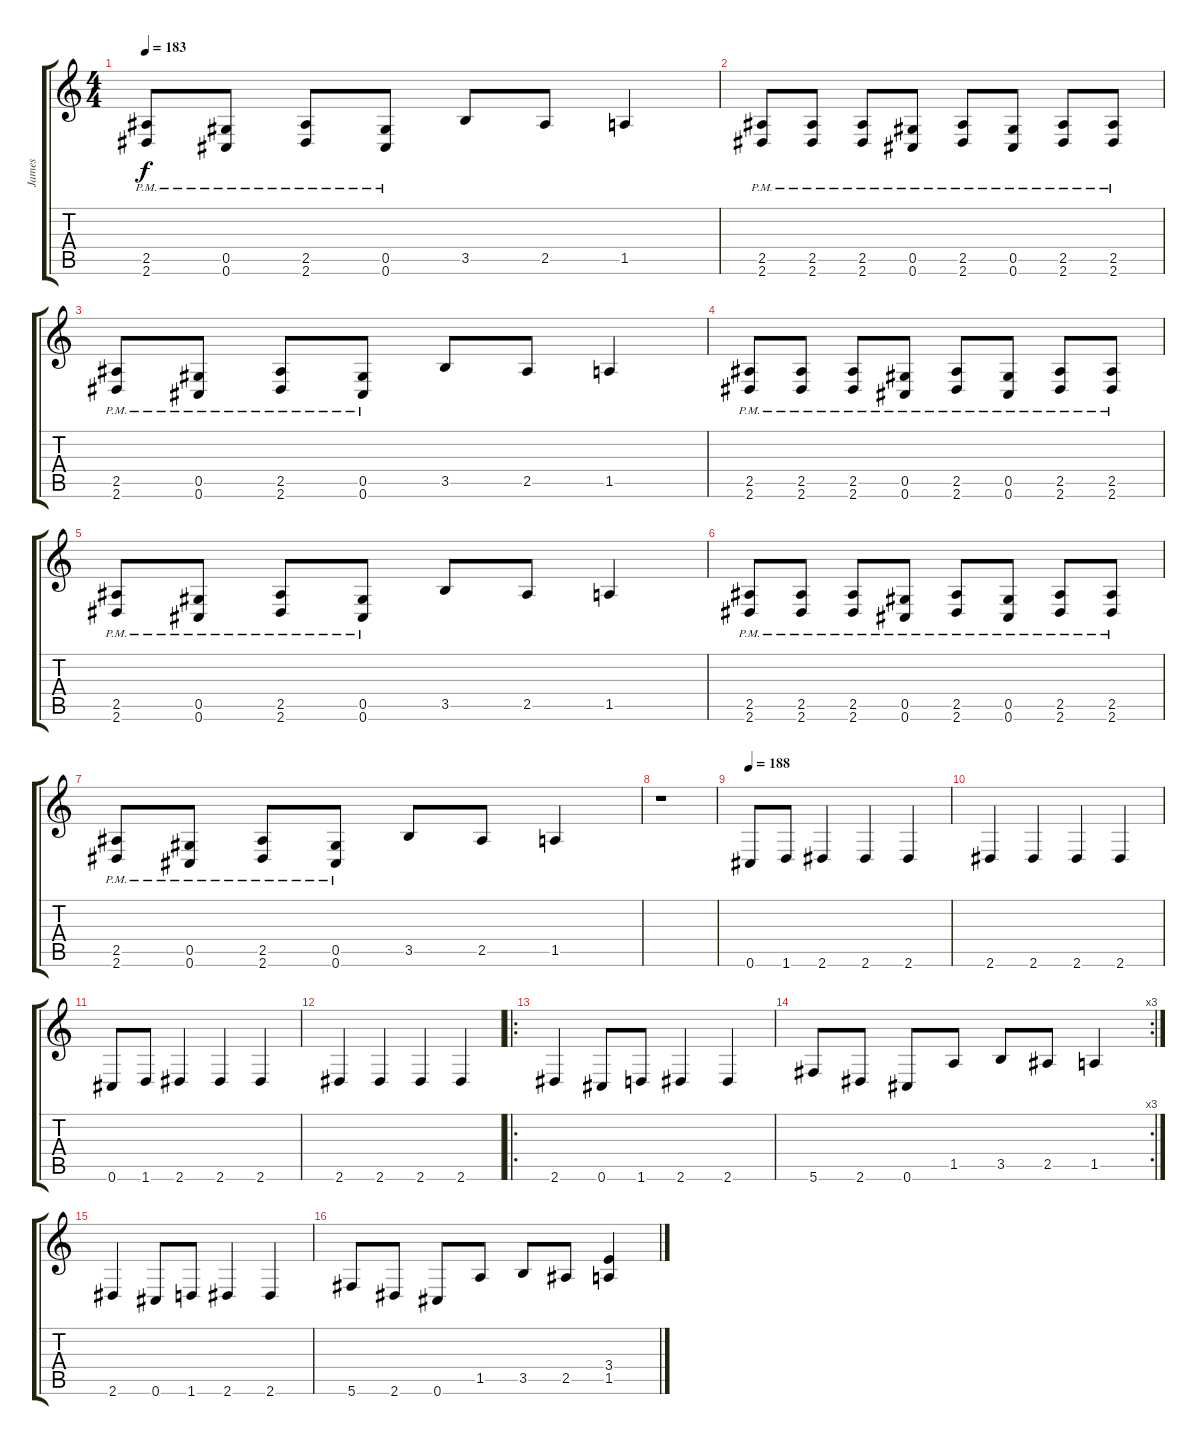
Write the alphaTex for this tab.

\track ("James" "James") {instrument distortionguitar}
\staff {score tabs}
\tuning (Eb4 Bb3 Gb3 Db3 Ab2 Db2) {hide}
\ts (4 4)
\tempo 183
\clef g2
\ks c
(2.5{pm} 2.6{pm}).8{dy f} (0.5{pm} 0.6{pm}).8 (2.5{pm} 2.6{pm}).8 (0.5{pm} 0.6{pm}).8 3.5.8 2.5.8 1.5.4 |
(2.5{pm} 2.6{pm}).8 (2.5{pm} 2.6{pm}).8 (2.5{pm} 2.6{pm}).8 (0.5{pm} 0.6{pm}).8 (2.5{pm} 2.6{pm}).8 (0.5{pm} 0.6{pm}).8 (2.5{pm} 2.6{pm}).8 (2.5{pm} 2.6{pm}).8 |
(2.5{pm} 2.6{pm}).8 (0.5{pm} 0.6{pm}).8 (2.5{pm} 2.6{pm}).8 (0.5{pm} 0.6{pm}).8 3.5.8 2.5.8 1.5.4 |
(2.5{pm} 2.6{pm}).8 (2.5{pm} 2.6{pm}).8 (2.5{pm} 2.6{pm}).8 (0.5{pm} 0.6{pm}).8 (2.5{pm} 2.6{pm}).8 (0.5{pm} 0.6{pm}).8 (2.5{pm} 2.6{pm}).8 (2.5{pm} 2.6{pm}).8 |
(2.5{pm} 2.6{pm}).8 (0.5{pm} 0.6{pm}).8 (2.5{pm} 2.6{pm}).8 (0.5{pm} 0.6{pm}).8 3.5.8 2.5.8 1.5.4 |
(2.5{pm} 2.6{pm}).8 (2.5{pm} 2.6{pm}).8 (2.5{pm} 2.6{pm}).8 (0.5{pm} 0.6{pm}).8 (2.5{pm} 2.6{pm}).8 (0.5{pm} 0.6{pm}).8 (2.5{pm} 2.6{pm}).8 (2.5{pm} 2.6{pm}).8 |
(2.5{pm} 2.6{pm}).8 (0.5{pm} 0.6{pm}).8 (2.5{pm} 2.6{pm}).8 (0.5{pm} 0.6{pm}).8 3.5.8 2.5.8 1.5.4 |
r.1 |
\tempo 188
0.6.8 1.6.8 2.6.4 2.6.4 2.6.4 |
2.6.4 2.6.4 2.6.4 2.6.4 |
0.6.8 1.6.8 2.6.4 2.6.4 2.6.4 |
2.6.4 2.6.4 2.6.4 2.6.4 |
\ro
2.6.4 0.6.8 1.6.8 2.6.4 2.6.4 |
\rc 3
5.6.8 2.6.8 0.6.8 1.5.8 3.5.8 2.5.8 1.5.4 |
2.6.4 0.6.8 1.6.8 2.6.4 2.6.4 |
5.6.8 2.6.8 0.6.8 1.5.8 3.5.8 2.5.8 (3.4 1.5).4
